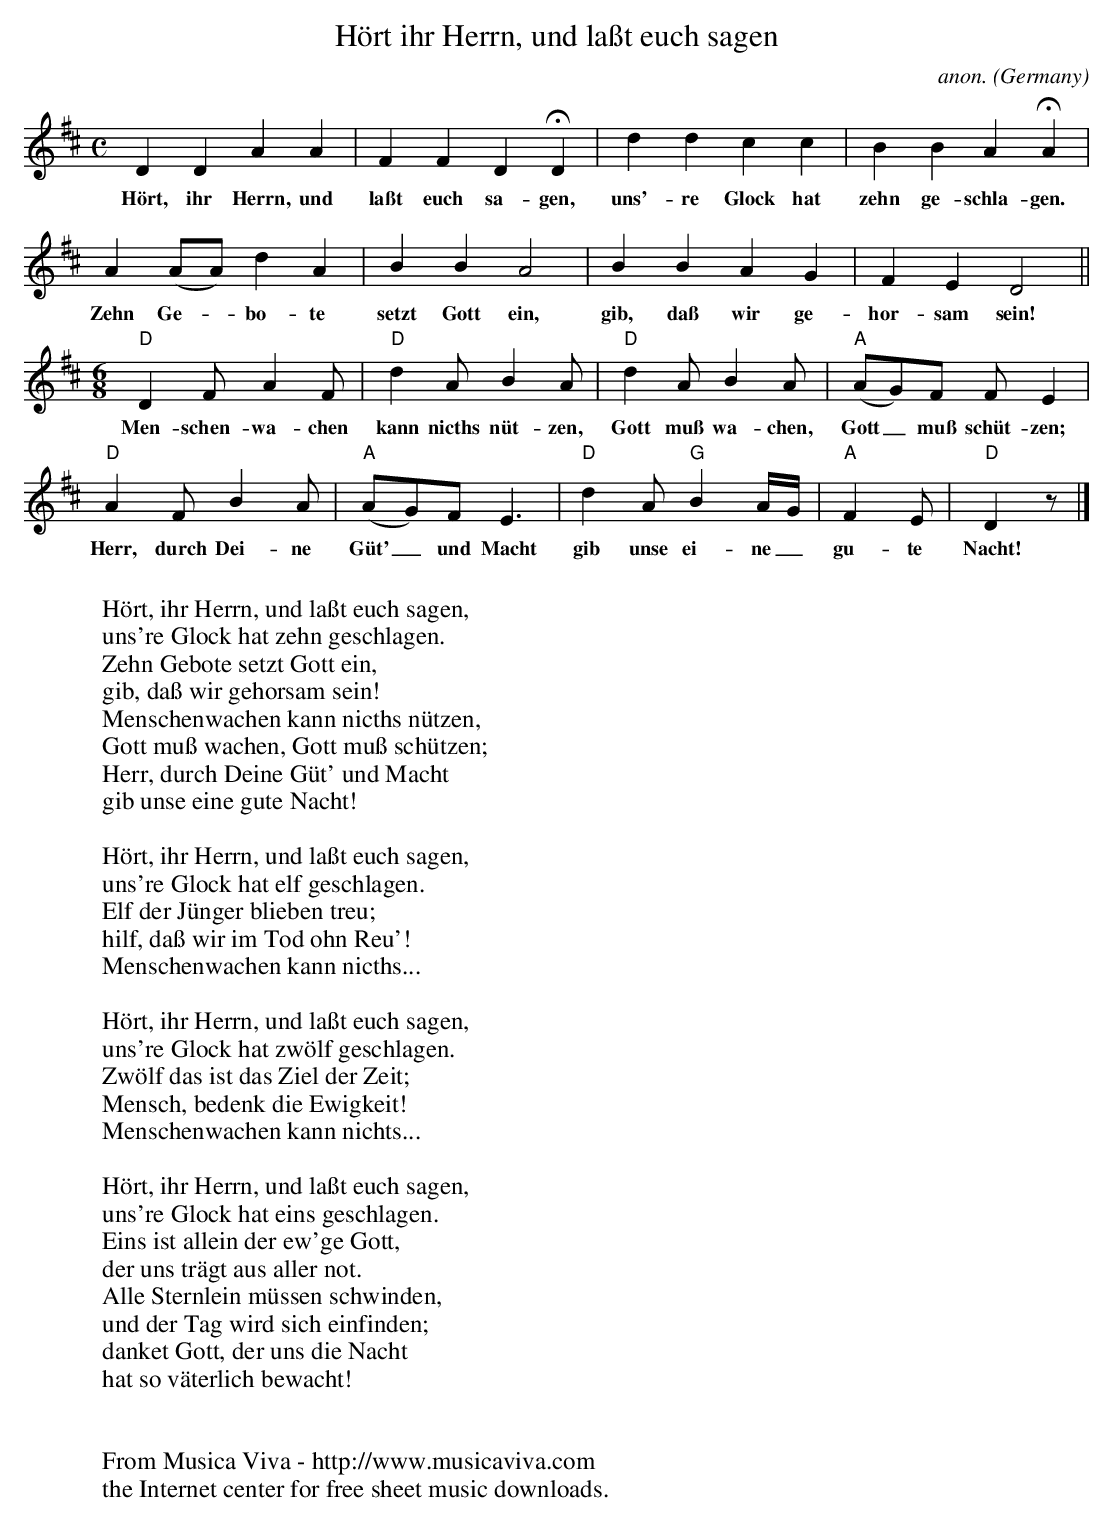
X:1
T:H\"ort ihr Herrn, und la\sst euch sagen
C:anon.
O:Germany
M:C
L:1/4
K:D
DDAA|FFDHD|ddcc|BBAHA|
w:H\"ort, ihr Herrn, und la\sst euch sa-gen, uns'-re Glock hat zehn ge-schla-gen.
A(A/A/)dA|BBA2|BBAG|FED2||
w:Zehn Ge--bo-te setzt Gott ein, gib, da\ss wir ge-hor-sam sein!
M:6/8
L:1/8
"D"D2FA2F|"D"d2AB2A|"D"d2AB2A|"A"(AG)F FE2|
w:Men-schen-wa-chen kann nicths n\"ut-zen, Gott mu\ss wa-chen, Gott_ mu\ss sch\"ut-zen;
"D"A2FB2A|"A"(AG)FE3|"D"d2A"G"B2A/G/|"A"F2E|"D"D2 z|]
w:Herr, durch Dei-ne G\"ut'_ und Macht gib unse ei-ne_ gu-te Nacht!
W:
W:H\"ort, ihr Herrn, und la\sst euch sagen,
W:uns're Glock hat zehn geschlagen.
W:Zehn Gebote setzt Gott ein,
W:gib, da\ss wir gehorsam sein!
W:  Menschenwachen kann nicths n\"utzen,
W:  Gott mu\ss wachen, Gott mu\ss sch\"utzen;
W:  Herr, durch Deine G\"ut' und Macht
W:  gib unse eine gute Nacht!
W:
W:H\"ort, ihr Herrn, und la\sst euch sagen,
W:uns're Glock hat elf geschlagen.
W:Elf der J\"unger blieben treu;
W:hilf, da\ss wir im Tod ohn Reu'!
W:  Menschenwachen kann nicths...
W:
W:H\"ort, ihr Herrn, und la\sst euch sagen,
W:uns're Glock hat zw\"olf geschlagen.
W:Zw\"olf das ist das Ziel der Zeit;
W:Mensch, bedenk die Ewigkeit!
W:  Menschenwachen kann nichts...
W:
W:H\"ort, ihr Herrn, und la\sst euch sagen,
W:uns're Glock hat eins geschlagen.
W:Eins ist allein der ew'ge Gott,
W:der uns tr\"agt aus aller not.
W:  Alle Sternlein m\"ussen schwinden,
W:  und der Tag wird sich einfinden;
W:  danket Gott, der uns die Nacht
W:  hat so v\"aterlich bewacht!
W:
W:
W:  From Musica Viva - http://www.musicaviva.com
W:  the Internet center for free sheet music downloads.
